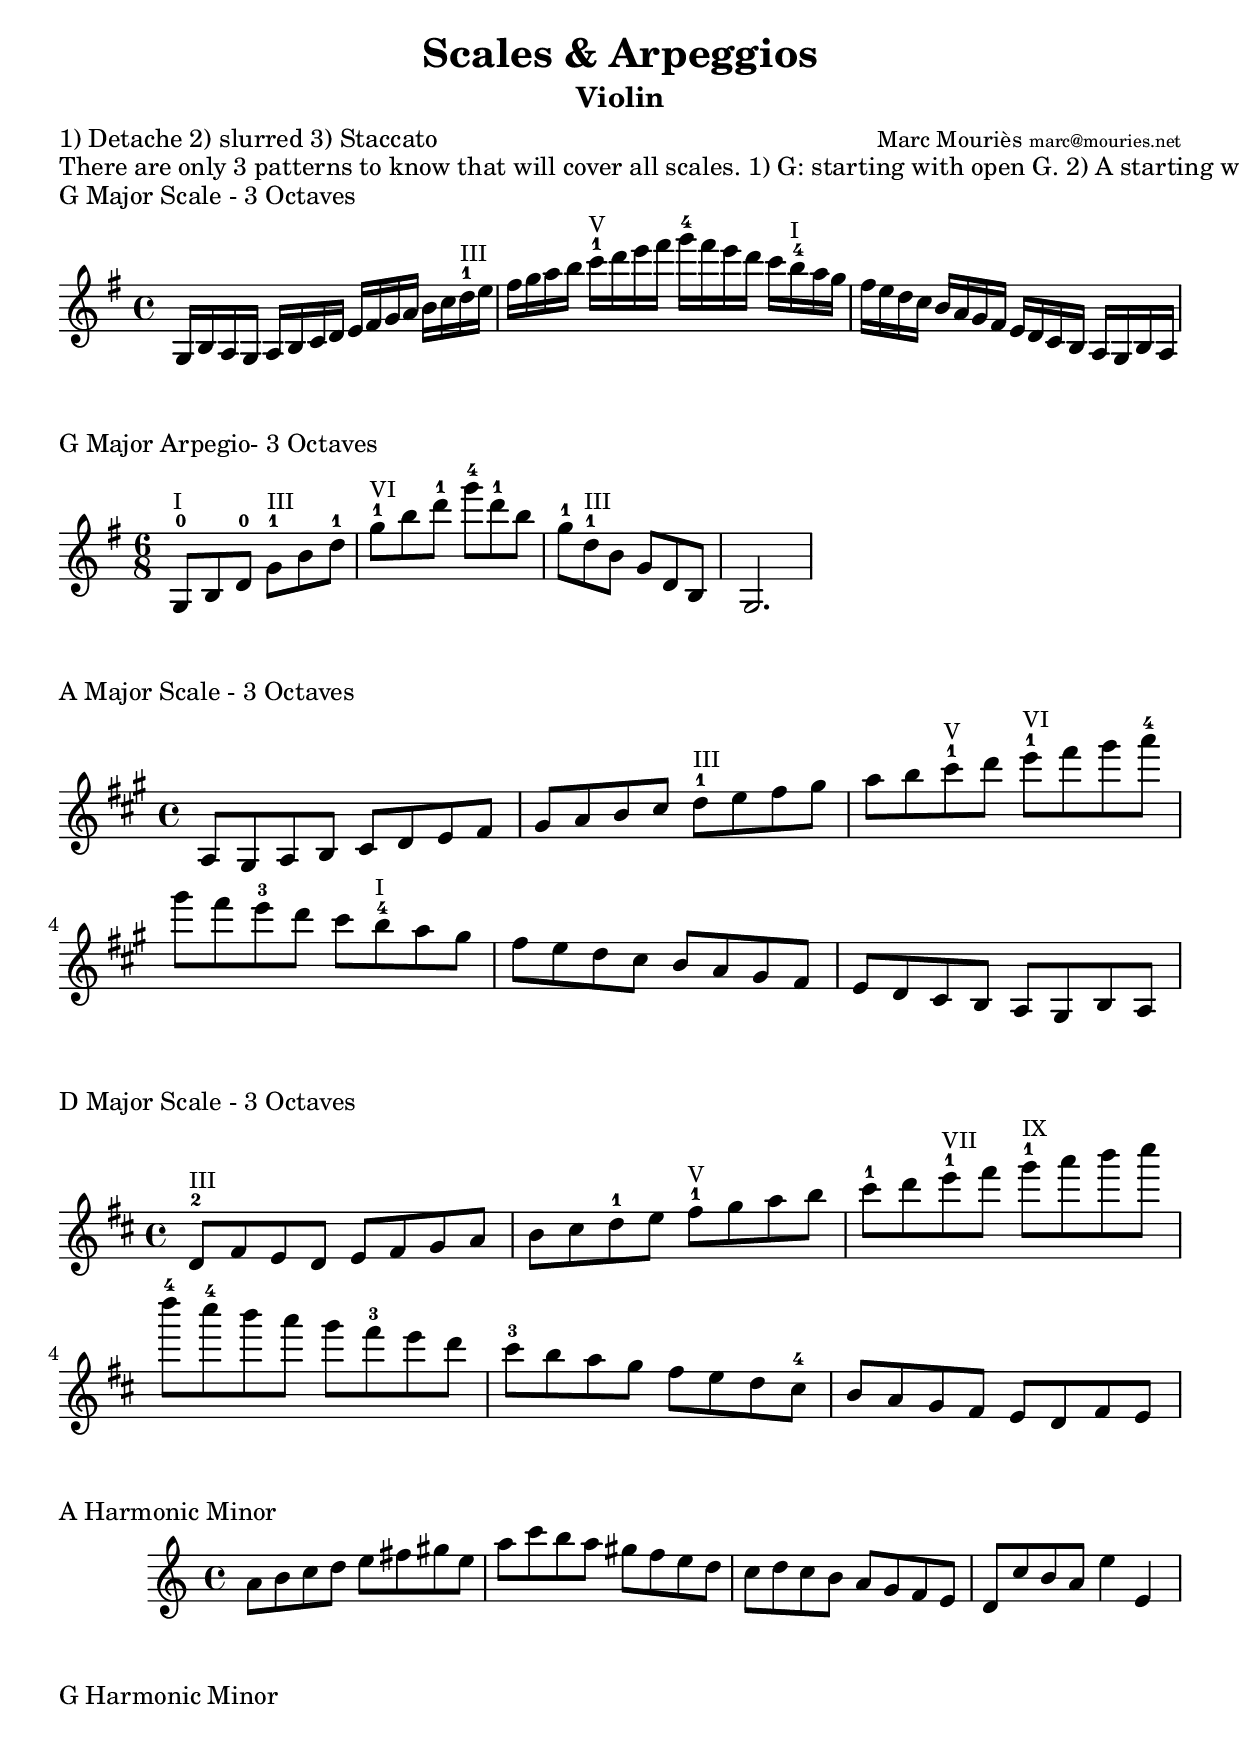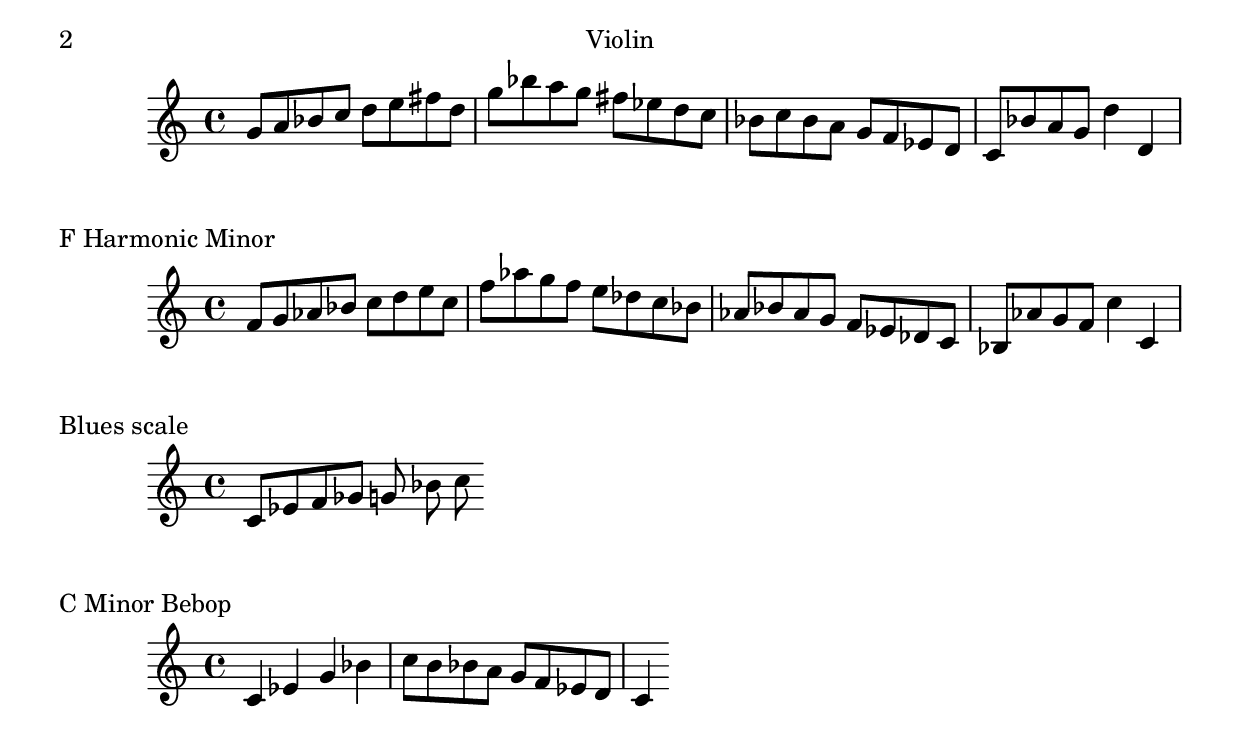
\version "2.19.11"
\include "english.ly"

\markup {
  There are only 3 patterns to know that will cover all scales. 1) G: starting with open G. 2) A starting with 1st finger on A and 3) starting with 2nd finger.
}


\header{
  title = "Scales & Arpeggios"
  arranger = \markup { \small "Marc Mouriès" \teeny "marc@mouries.net" }
  instrument = "Violin"
  meter = "1) Detache 2) slurred 3) Staccato"
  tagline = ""
}
\paper{
  printallheaders=##t
}
#(set-global-staff-size 22)
%%%%%%%%

\score {
  \relative{
    \key g \major
    g16   b    a    g
    a    b    c    d
    e    fs   g    a
    b    c    d-1  ^\markup { \small "III" } e
    fs   g    a    b
    c-1  ^\markup { \small "V" } d    e    fs
    g-4  fs  e    d
    c    b-4 ^\markup { \small "I" }  a    g
    fs   e    d    c
    b    a    g    fs
    e    d    c    b
    a   g     b    a
  }
  \header {
    piece = "G Major Scale - 3 Octaves"
        title = "title"  % not printed
  }
  \layout{ indent = 0  }
}

\score {  \relative{
  \key g \major
  \time 6/8
   g8-0  ^\markup { \small "I"  }    b    d-0
   g-1   ^\markup { \small "III"}    b    d-1
   g-1   ^\markup { \small "VI" }    b    d-1
   g-4  d-1  b
   g-1  d-1 ^\markup { \small "III" } b
   g  d  b | g2.
  }
  \header {
    piece = "G Major Arpegio- 3 Octaves"
  }
  \layout{ indent = 0  }
}


%% A MAJOR %%
\score {
  \relative{
    \key a \major
    a8    gs   a    b
    cs   d    e    fs
    gs   a    b    cs
    d-1  ^\markup { \small "III" } e  fs  gs
    a    b	  cs-1  ^\markup { \small "V" } d
    e-1 ^\markup { \small "VI" }    fs   gs  a-4
    gs   fs  e-3    d
    cs   b-4 ^\markup { \small "I" }  a    gs
    fs   e    d    cs
    b    a    gs   fs
    e    d    cs    b
    a    gs    b    a
  }
  \header {
    piece = "A Major Scale - 3 Octaves"
        title = "title"  % not printed

  }
  \layout{ indent = 0  }
}


%% D MAJOR %%
\score {
  \relative d' {
    \key d \major
  d8-2 ^\markup { \small "III" } fs e  d  e  fs  g  a  b  cs
  d-1   e  fs-1^\markup { \small "V" }  g  a b cs-1
  d e-1 ^\markup { \small "VII" } fs
%  #(set-octavation 1)
  g-1^\markup { \small "IX" } a b cs d-4 cs-4 b a g  fs-3
%  #(set-octavation 0)
  e  d	cs-3  b a  g fs
  e  d  cs-4  b a  g fs	e d  fs e
  }
  \header {
    piece = "D Major Scale - 3 Octaves"
    title = "title"  % not printed
  }
   \layout{ indent = 0  }
}

\markup {
  A Harmonic Minor
}
AharmonicMinor = \relative c'' {
  a8  b   c   d     e   fs  gs  e
  a   c   b   a     gs  f   e   d
  c   d   c   b     a   g   f   e
  d   c'  b   a     e'4     e,
}
\score { \new Staff { \AharmonicMinor }}

\markup {  G Harmonic Minor}
GharmonicMinor = \relative c'' {
  g8  a   bf   c     d   e  fs  d
  g   bf   a   g     fs  ef   d   c
  bf   c   bf   a     g   f   ef   d
  c   bf'  a   g     d'4     d,
}
\score { \new Staff { \GharmonicMinor }}


\markup {  F Harmonic Minor}
FharmonicMinor = \relative c'' {
  f,8  g   af   bf     c   d  e  c
  f   af   g   f     e  df   c   bf
  af   bf   af   g     f   ef   df   c
  bf   af'  g   f     c'4     c,
}
\score { \new Staff { \FharmonicMinor }}


\markup {  Blues scale}
CminorBlues = \relative c' {
  c8 ef f gf g bf c
}
\score { \new Staff { \CminorBlues }}

\markup {  C Minor Bebop}
CminorBebop = \relative c' {
  c4 ef g bf
  c8 b bf a g f ef d c4
}
\score { \new Staff { \CminorBebop }}
